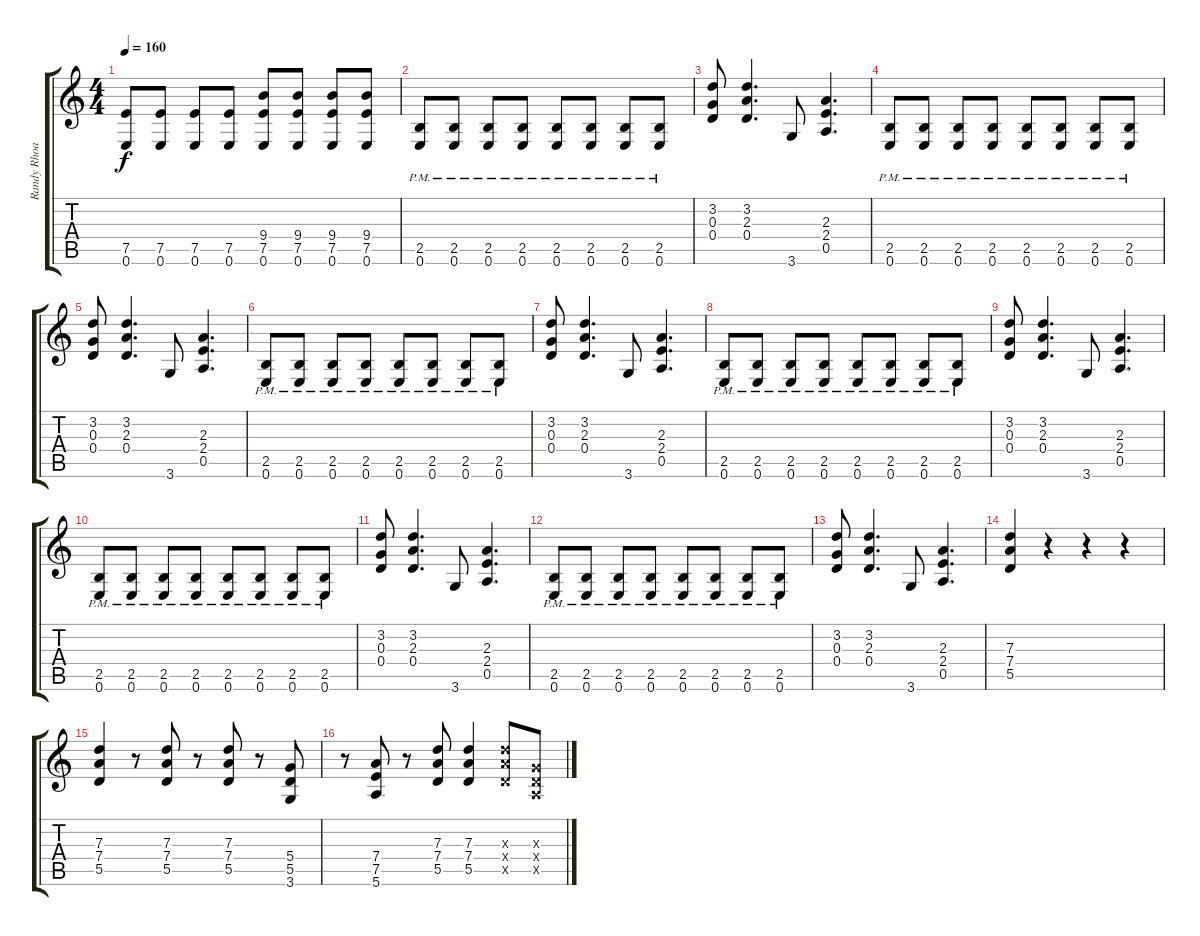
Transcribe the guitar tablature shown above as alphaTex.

\track ("Randy Rhoads" "Randy Rhoa") {instrument overdrivenguitar}
\staff {score tabs}
\tuning (E4 B3 G3 D3 A2 E2) {hide}
\ts (4 4)
\tempo 160
\clef g2
\ks c
(7.5 0.6).8{dy f} (7.5 0.6).8 (7.5 0.6).8 (7.5 0.6).8 (9.4 7.5 0.6).8 (9.4 7.5 0.6).8 (9.4 7.5 0.6).8 (9.4 7.5 0.6).8 |
(2.5 0.6{pm}).8 (2.5 0.6{pm}).8 (2.5 0.6{pm}).8 (2.5 0.6{pm}).8 (2.5 0.6{pm}).8 (2.5 0.6{pm}).8 (2.5 0.6{pm}).8 (2.5 0.6{pm}).8 |
(3.2 0.3 0.4).8 (3.2 2.3 0.4).4{d} 3.6.8 (2.3 2.4 0.5).4{d} |
(2.5 0.6{pm}).8 (2.5 0.6{pm}).8 (2.5 0.6{pm}).8 (2.5 0.6{pm}).8 (2.5 0.6{pm}).8 (2.5 0.6{pm}).8 (2.5 0.6{pm}).8 (2.5 0.6{pm}).8 |
(3.2 0.3 0.4).8 (3.2 2.3 0.4).4{d} 3.6.8 (2.3 2.4 0.5).4{d} |
(2.5 0.6{pm}).8 (2.5 0.6{pm}).8 (2.5 0.6{pm}).8 (2.5 0.6{pm}).8 (2.5 0.6{pm}).8 (2.5 0.6{pm}).8 (2.5 0.6{pm}).8 (2.5 0.6{pm}).8 |
(3.2 0.3 0.4).8 (3.2 2.3 0.4).4{d} 3.6.8 (2.3 2.4 0.5).4{d} |
(2.5 0.6{pm}).8 (2.5 0.6{pm}).8 (2.5 0.6{pm}).8 (2.5 0.6{pm}).8 (2.5 0.6{pm}).8 (2.5 0.6{pm}).8 (2.5 0.6{pm}).8 (2.5 0.6{pm}).8 |
(3.2 0.3 0.4).8 (3.2 2.3 0.4).4{d} 3.6.8 (2.3 2.4 0.5).4{d} |
(2.5 0.6{pm}).8 (2.5 0.6{pm}).8 (2.5 0.6{pm}).8 (2.5 0.6{pm}).8 (2.5 0.6{pm}).8 (2.5 0.6{pm}).8 (2.5 0.6{pm}).8 (2.5 0.6{pm}).8 |
(3.2 0.3 0.4).8 (3.2 2.3 0.4).4{d} 3.6.8 (2.3 2.4 0.5).4{d} |
(2.5 0.6{pm}).8 (2.5 0.6{pm}).8 (2.5 0.6{pm}).8 (2.5 0.6{pm}).8 (2.5 0.6{pm}).8 (2.5 0.6{pm}).8 (2.5 0.6{pm}).8 (2.5 0.6{pm}).8 |
(3.2 0.3 0.4).8 (3.2 2.3 0.4).4{d} 3.6.8 (2.3 2.4 0.5).4{d} |
(7.3 7.4 5.5).4 r.4 r.4 r.4 |
(7.3 7.4 5.5).4 r.8 (7.3 7.4 5.5).8 r.8 (7.3 7.4 5.5).8 r.8 (5.4 5.5 3.6).8 |
r.8 (7.4 7.5 5.6).8 r.8 (7.3 7.4 5.5).8 (7.3 7.4 5.5).4 (7.3{x} 7.4{x} 5.5{x}).8 (0.3{x} 0.4{x} 0.5{x}).8
